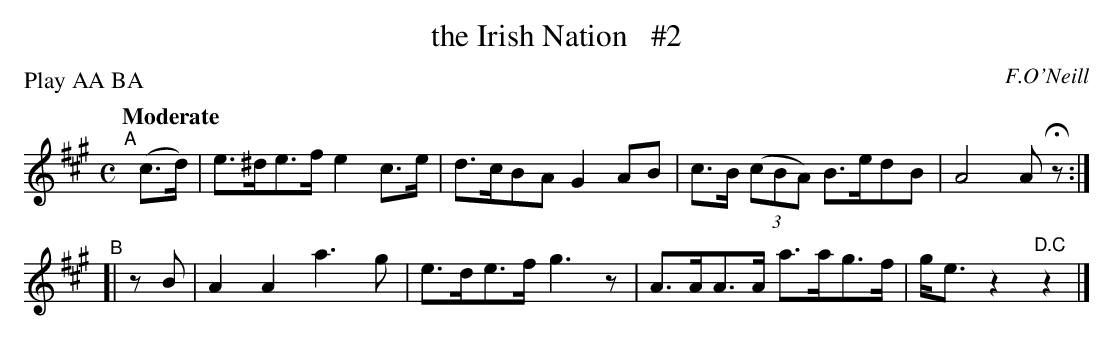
X:1
T: the Irish Nation   #2
O: F.O'Neill
P: Play AA BA
Q: "Moderate"
M: C
L: 1/8
K: A
"^A"[|] (c>d) | e>^de>f e2c>e | d>cBA G2AB | c>B (3(cBA) B>edB | A4 AHz :|
"^B"[| zB | A2A2 a3g | e>de>f g3z | A>AA>A a>ag>f | g<ez2 "D.C"z2 |]
